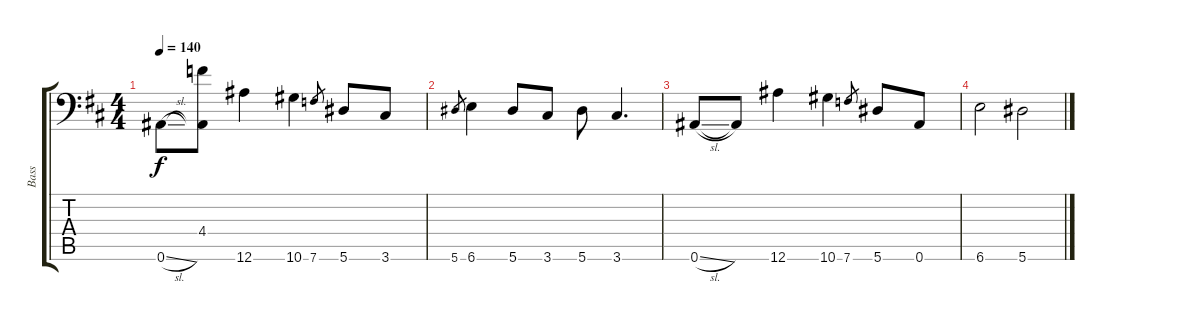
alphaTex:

\track ("Bass" "Bass") {instrument electricbasspick}
\staff {score tabs}
\tuning (Eb4 Bb3 Gb3 Db3 Ab2 Bb1) {hide}
\ts (4 4)
\tempo 140
\clef f4
\ks d
0.6{sl}.8{dy f} (4.4{t} 0.6{t}).8 12.6.4 10.6.4 7.6.8{gr} 5.6.8 3.6.8 |
5.6.8{gr} 6.6.4 5.6.8 3.6.8 5.6.8 3.6.4{d} |
0.6{sl}.8 0.6{t}.8 12.6.4 10.6.4 7.6.8{gr} 5.6.8 0.6.8 |
6.6.2 5.6.2
